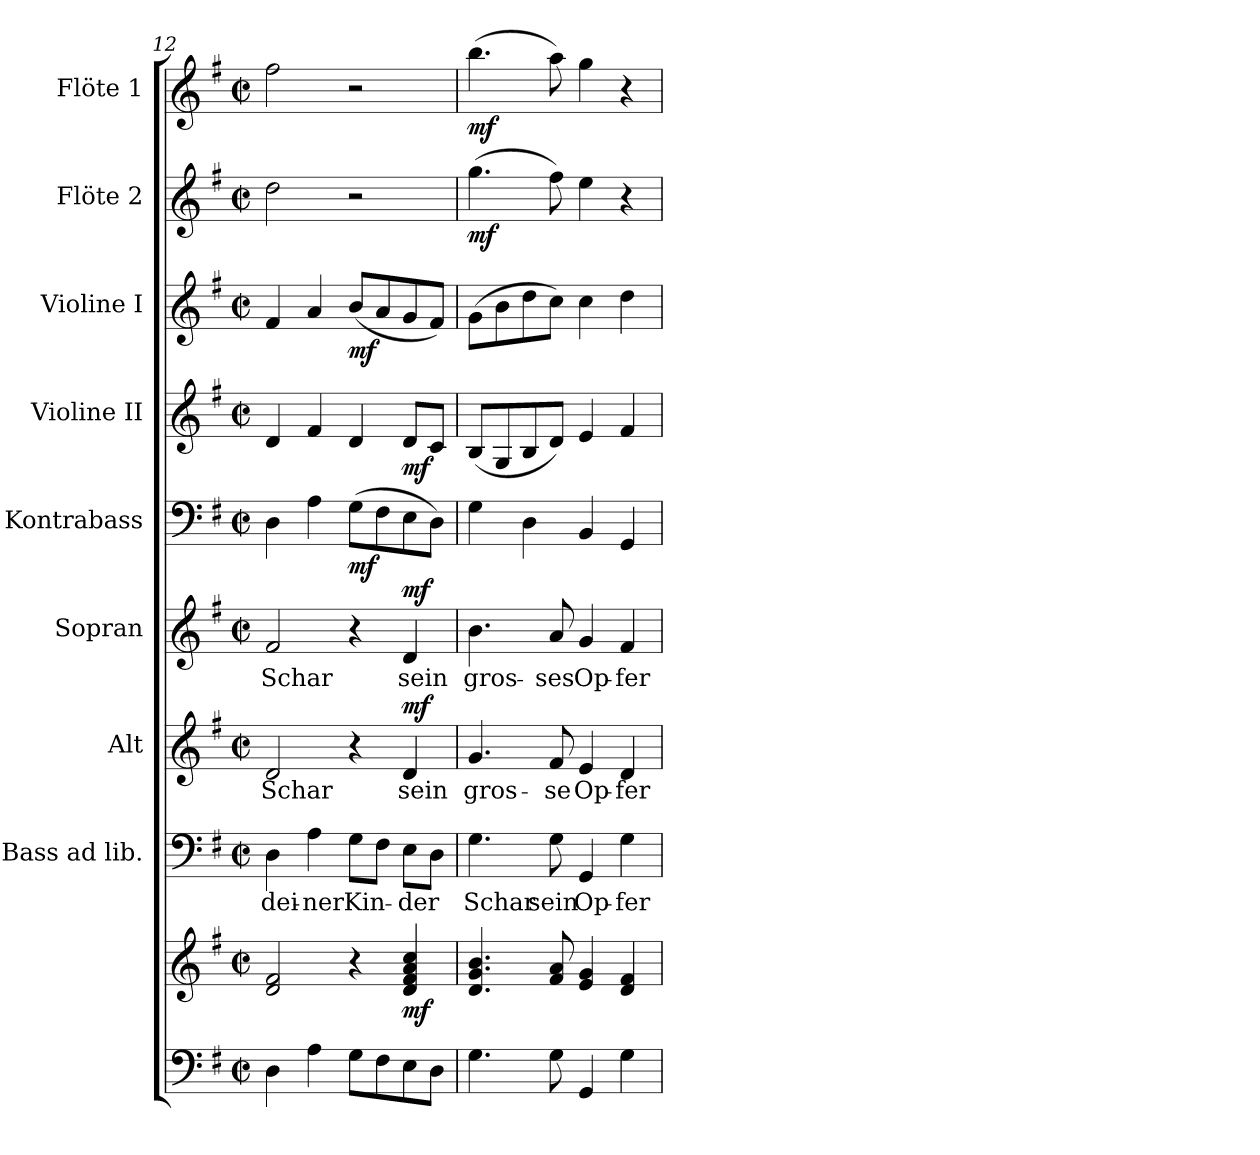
**kern	**kern	**dynam	**kern	**text	**kern	**text	**dynam	**kern	**text	**dynam	**kern	**dynam	**kern	**dynam	**kern	**dynam	**kern	**dynam	**kern	**dynam
*part9	*part9	*part9	*part8	*part8	*part7	*part7	*part7	*part6	*part6	*part6	*part5	*part5	*part4	*part4	*part3	*part3	*part2	*part2	*part1	*part1
*staff10	*staff9	*staff9/10	*staff8	*staff8	*staff7	*staff7	*staff7	*staff6	*staff6	*staff6	*staff5	*staff5	*staff4	*staff4	*staff3	*staff3	*staff2	*staff2	*staff1	*staff1
*	*	*	*I"Bass ad lib.	*	*I"Alt	*	*	*I"Sopran	*	*	*I"Kontrabass	*	*I"Violine II	*	*I"Violine I	*	*I"Flöte 2	*	*I"Flöte 1	*
*	*	*	*I'B.	*	*I'A.	*	*	*I'S.	*	*	*I'Kb.	*	*I'Vl. II	*	*I'Vl. I	*	*I'Fl. 2	*	*I'Fl. 1	*
!!LO:PB:g=z
*clefF4	*clefG2	*	*clefF4	*	*clefG2	*	*	*clefG2	*	*	*clefF4	*	*clefG2	*	*clefG2	*	*clefG2	*	*clefG2	*
*	*	*	*	*	*	*	*	*	*	*	*ITrd7c12	*	*	*	*	*	*	*	*	*
*k[f#]	*k[f#]	*	*k[f#]	*	*k[f#]	*	*	*k[f#]	*	*	*k[f#]	*	*k[f#]	*	*k[f#]	*	*k[f#]	*	*k[f#]	*
*G:	*G:	*	*G:	*	*G:	*	*	*G:	*	*	*G:	*	*G:	*	*G:	*	*G:	*	*G:	*
*M2/2	*M2/2	*	*M2/2	*	*M2/2	*	*	*M2/2	*	*	*M2/2	*	*M2/2	*	*M2/2	*	*M2/2	*	*M2/2	*
*met(c|)	*met(c|)	*	*met(c|)	*	*met(c|)	*	*	*met(c|)	*	*	*met(c|)	*	*met(c|)	*	*met(c|)	*	*met(c|)	*	*met(c|)	*
=12	=12	=12	=12	=12	=12	=12	=12	=12	=12	=12	=12	=12	=12	=12	=12	=12	=12	=12	=12	=12
!	!	!	!	!LO:LY:b	!	!LO:LY:b	!	!	!LO:LY:b	!	!	!	!	!	!	!	!	!	!	!
4D\	2d/ 2f#/	.	4D\	dei-	2d/	Schar	.	2f#/	Schar	.	4DD\	.	4d/	.	4f#/	.	2dd\	.	2ff#\	.
!	!	!	!	!LO:LY:b	!	!	!	!	!	!	!	!	!	!	!	!	!	!	!	!
4A\	.	.	4A\	-ner	.	.	.	.	.	.	4AA\	.	4f#/	.	4a/	.	.	.	.	.
!	!	!	!	!LO:LY:b	!	!	!	!	!	!	!	!LO:DY:b	!	!	!	!LO:DY:b	!	!	!	!
8G\L	4r	.	8G\L	Kin-	4r	.	.	4r	.	.	(>8GG\L	mf	4d/	.	(<8b/L	mf	2r	.	2r	.
8F#\	.	.	8F#\J	.	.	.	.	.	.	.	8FF#\	.	.	.	8a/	.	.	.	.	.
!	!	!LO:DY:b	!	!LO:LY:b	!	!LO:LY:b	!LO:DY:a	!	!LO:LY:b	!LO:DY:a	!	!	!	!LO:DY:b	!	!	!	!	!	!
8E\	4d/ 4f#/ 4a/ 4cc/	mf	8E\L	-der	4d/	sein	mf	4d/	sein	mf	8EE\	.	8d/L	mf	8g/	.	.	.	.	.
8D\J	.	.	8D\J	.	.	.	.	.	.	.	8DD\J)	.	8c/J	.	8f#/J)	.	.	.	.	.
=13	=13	=13	=13	=13	=13	=13	=13	=13	=13	=13	=13	=13	=13	=13	=13	=13	=13	=13	=13	=13
!	!	!	!	!LO:LY:b	!	!LO:LY:b	!	!	!LO:LY:b	!	!	!	!	!	!	!	!	!LO:DY:b	!	!LO:DY:b
4.G\	4.d/ 4.g/ 4.b/	.	4.G\	Schar	4.g/	gros-	.	4.b\	gros-	.	4GG\	.	(<8B/L	.	(>8g\L	.	(>4.gg\	mf	(>4.bb\	mf
.	.	.	.	.	.	.	.	.	.	.	.	.	8G/	.	8b\	.	.	.	.	.
.	.	.	.	.	.	.	.	.	.	.	4DD\	.	8B/	.	8dd\	.	.	.	.	.
!	!	!	!	!LO:LY:b	!	!LO:LY:b	!	!	!LO:LY:b	!	!	!	!	!	!	!	!	!	!	!
8G\	8f#/ 8a/	.	8G\	sein	8f#/	-se	.	8a/	-ses	.	.	.	8d/J)	.	8cc\J)	.	8ff#\)	.	8aa\)	.
!	!	!	!	!LO:LY:b	!	!LO:LY:b	!	!	!LO:LY:b	!	!	!	!	!	!	!	!	!	!	!
4GG/	4e/ 4g/	.	4GG/	Op-	4e/	Op-	.	4g/	Op-	.	4BBB/	.	4e/	.	4cc\	.	4ee\	.	4gg\	.
!	!	!	!	!LO:LY:b	!	!LO:LY:b	!	!	!LO:LY:b	!	!	!	!	!	!	!	!	!	!	!
4G\	4d/ 4f#/	.	4G\	-fer	4d/	-fer	.	4f#/	-fer	.	4GGG/	.	4f#/	.	4dd\	.	4r	.	4r	.
=	=	=	=	=	=	=	=	=	=	=	=	=	=	=	=	=	=	=	=	=
*-	*-	*-	*-	*-	*-	*-	*-	*-	*-	*-	*-	*-	*-	*-	*-	*-	*-	*-	*-	*-
